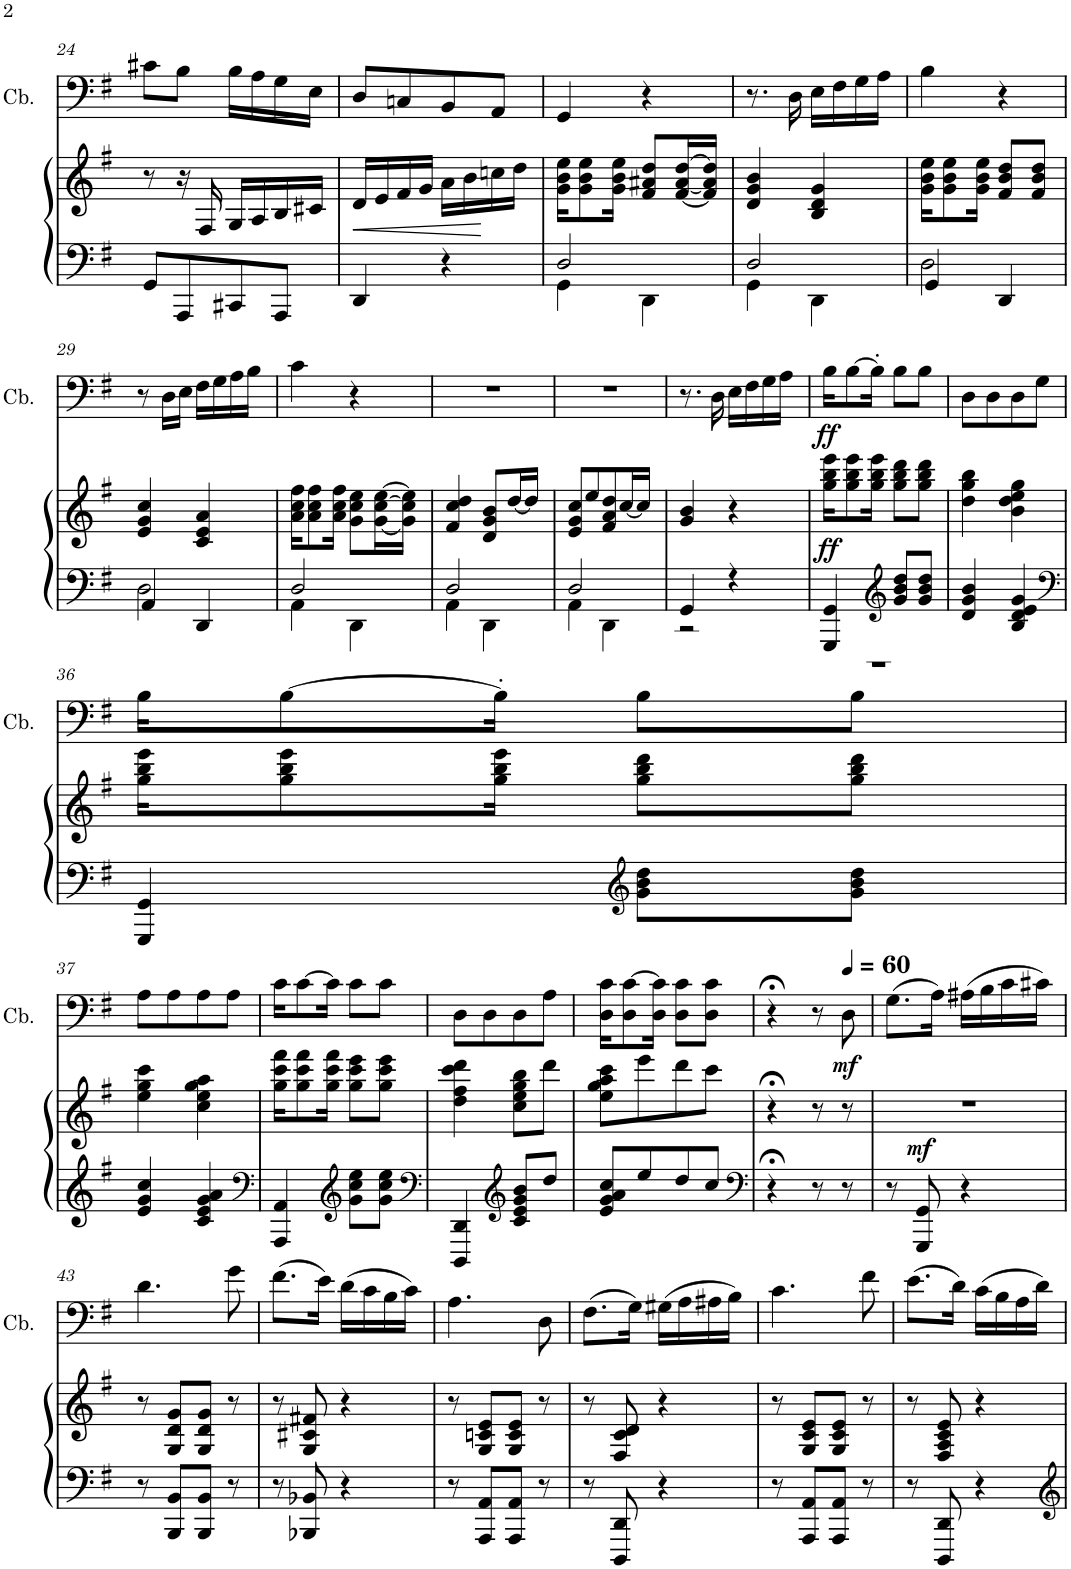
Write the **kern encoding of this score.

**kern	**kern	**dynam	**kern	**dynam
*part2	*part2	*part2	*part1	*part1
*staff3	*staff2	*staff2/3	*staff1	*staff1
*I"Piano	*	*	*I"Contrabass	*
*I'Pno	*	*	*I'Cb.	*
!!LO:PB:g=z
*clefF4	*clefG2	*	*clefF4	*
*	*	*	*Trd7c12	*
*k[f#]	*k[f#]	*	*k[f#]	*
*M2/4	*M2/4	*	*M2/4	*
=24	=24	=24	=24	=24
8GG/L	8r	.	8c#X\L	.
8AAA/	16r	.	8B\J	.
.	16F#/	.	.	.
8CC#X/	16G/LL	.	16B\LL	.
.	16A/	.	16A\	.
8AAA/J	16B/	.	16G\	.
.	16c#X/JJ	.	16E\JJ	.
=25	=25	=25	=25	=25
!	!	!LO:HP:b	!	!
4DD/	16d/LL	<	8D/L	.
.	16e/	.	.	.
.	16f#/	.	8Cn/	.
.	16g/JJ	.	.	.
4r	16a\LL	.	8BB/	.
.	16b\	.	.	.
.	16ccn\	[	8AA/J	.
.	16dd\JJ	.	.	.
=26	=26	=26	=26	=26
*^	*	*	*	*
2D/	4GG\	16g\ 16b\ 16ee\KL	.	4GG/	.
.	.	8g\ 8b\ 8ee\	.	.	.
.	.	16g\ 16b\ 16ee\Jk	.	.	.
.	4DD\	8f#/ 8a#X/ 8dd/L	.	4r	.
.	.	[16f#/ [16a#/ [16dd/L	.	.	.
.	.	16f#/] 16a#/] 16dd/]JJ	.	.	.
=27	=27	=27	=27	=27	=27
2D/	4GG\	4d/ 4g/ 4b/	.	8.r	.
.	.	.	.	16D\	.
.	4DD\	4B/ 4d/ 4g/	.	16E\LL	.
.	.	.	.	16F#\	.
.	.	.	.	16G\	.
.	.	.	.	16A\JJ	.
=28	=28	=28	=28	=28	=28
4GG/	2D\	16g\ 16b\ 16ee\KL	.	4B\	.
.	.	8g\ 8b\ 8ee\	.	.	.
.	.	16g\ 16b\ 16ee\Jk	.	.	.
4DD/	.	8f#/ 8b/ 8dd/L	.	4r	.
.	.	8f#/ 8b/ 8dd/J	.	.	.
!!LO:LB:g=z
=29	=29	=29	=29	=29	=29
4AA/	2D\	4e/ 4g/ 4cc/	.	8r	.
.	.	.	.	16D\LL	.
.	.	.	.	16E\JJ	.
4DD/	.	4c/ 4e/ 4a/	.	16F#\LL	.
.	.	.	.	16G\	.
.	.	.	.	16A\	.
.	.	.	.	16B\JJ	.
=30	=30	=30	=30	=30	=30
2D/	4AA\	16a\ 16cc\ 16ff#\KL	.	4c\	.
.	.	8a\ 8cc\ 8ff#\	.	.	.
.	.	16a\ 16cc\ 16ff#\Jk	.	.	.
.	4DD\	8g\ 8cc\ 8ee\L	.	4r	.
.	.	[16g\ [16cc\ [16ee\L	.	.	.
.	.	16g\] 16cc\] 16ee\]JJ	.	.	.
=31	=31	=31	=31	=31	=31
2D/	4AA\	4f#/ 4cc/ 4dd/	.	2r	.
.	4DD\	8d/ 8g/ 8b/L	.	.	.
.	.	[16dd/L	.	.	.
.	.	16dd/JJ]	.	.	.
=32	=32	=32	=32	=32	=32
2D/	4AA\	8e/ 8g/ 8cc/L	.	2r	.
.	.	8ee/	.	.	.
.	4DD\	8f#/ 8a/ 8dd/	.	.	.
.	.	[16cc/L	.	.	.
.	.	16cc/JJ]	.	.	.
=33	=33	=33	=33	=33	=33
4GG/	2r	4g/ 4b/	.	8.r	.
.	.	.	.	16D\	.
4r	.	4r	.	16E\LL	.
.	.	.	.	16F#\	.
.	.	.	.	16G\	.
.	.	.	.	16A\JJ	.
=34	=34	=34	=34	=34	=34
!	!	!	!LO:DY:b	!	!LO:DY:b
4GGG/ 4GG/	2r	16gg\ 16bb\ 16eee\KL	ff	16B\KL	ff
.	.	8gg\ 8bb\ 8eee\	.	[>8B\	.
.	.	16gg\ 16bb\ 16eee\Jk	.	16B'\Jk]	.
*clefG2	*	*	*	*	*
8g/ 8b/ 8dd/L	.	8gg\ 8bb\ 8ddd\L	.	8B\L	.
8g/ 8b/ 8dd/J	.	8gg\ 8bb\ 8ddd\J	.	8B\J	.
*v	*v	*	*	*	*
=35	=35	=35	=35	=35
4d/ 4g/ 4b/	4dd\ 4gg\ 4bb\	.	8D\L	.
.	.	.	8D\	.
4B/ 4d/ 4e/ 4g/	4b\ 4dd\ 4ee\ 4gg\	.	8D\	.
.	.	.	8G\J	.
!!LO:LB:g=z
=36	=36	=36	=36	=36
*clefF4	*	*	*	*
4GGG/ 4GG/	16gg\ 16bb\ 16eee\KL	.	16B\KL	.
.	8gg\ 8bb\ 8eee\	.	[>8B\	.
.	16gg\ 16bb\ 16eee\Jk	.	16B'\Jk]	.
*clefG2	*	*	*	*
8g\ 8b\ 8dd\L	8gg\ 8bb\ 8ddd\L	.	8B\L	.
8g\ 8b\ 8dd\J	8gg\ 8bb\ 8ddd\J	.	8B\J	.
!!LO:LB:g=z
=37	=37	=37	=37	=37
4e/ 4g/ 4cc/	4ee\ 4gg\ 4ccc\	.	8A\L	.
.	.	.	8A\	.
4c/ 4e/ 4g/ 4a/	4cc\ 4ee\ 4gg\ 4aa\	.	8A\	.
.	.	.	8A\J	.
=38	=38	=38	=38	=38
*clefF4	*	*	*	*
4AAA/ 4AA/	16gg\ 16ccc\ 16fff#\KL	.	16c\KL	.
.	8gg\ 8ccc\ 8fff#\	.	[>8c\	.
.	16gg\ 16ccc\ 16fff#\Jk	.	16c\Jk]	.
*clefG2	*	*	*	*
8g\ 8cc\ 8ee\L	8gg\ 8ccc\ 8eee\L	.	8c\L	.
8g\ 8cc\ 8ee\J	8gg\ 8ccc\ 8eee\J	.	8c\J	.
=39	=39	=39	=39	=39
*clefF4	*	*	*	*
4DDD/ 4DD/	4dd\ 4ff#\ 4ccc\ 4ddd\	.	8D\L	.
.	.	.	8D\	.
*clefG2	*	*	*	*
8c/ 8e/ 8g/ 8b/L	8cc\ 8ee\ 8gg\ 8bb\L	.	8D\	.
8dd/J	8ddd\J	.	8A\J	.
=40	=40	=40	=40	=40
8e/ 8g/ 8a/ 8cc/L	8ee\ 8gg\ 8aa\ 8ccc\L	.	16D\ 16c\KL	.
.	.	.	8D\ [8c\	.
8ee/	8eee\	.	.	.
.	.	.	16D\ 16c\]Jk	.
8dd/	8ddd\	.	8D\ 8c\L	.
8cc/J	8ccc\J	.	8D\ 8c\J	.
=41	=41	=41	=41	=41
*clefF4	*	*	*	*
4r;<	4r;<	.	4r;<	.
8r	8r	.	8r	.
*	*	*	*MM60	*
!	!	!	!	!LO:DY:b
8r	8r	.	8D\	mf
=42	=42	=42	=42	=42
8r	2r	.	(>8.G\L	.
!	!	!LO:DY:a=2	!	!
8GGG/ 8GG/	.	mf	.	.
.	.	.	16A\Jk)	.
4r	.	.	(>16A#X\LL	.
.	.	.	16B\	.
.	.	.	16c\	.
.	.	.	16c#X\JJ)	.
!!LO:LB:g=z
=43	=43	=43	=43	=43
8r	8r	.	4.d\	.
8BBB/ 8BB/L	8G/ 8d/ 8g/L	.	.	.
8BBB/ 8BB/J	8G/ 8d/ 8g/J	.	.	.
8r	8r	.	8g\	.
=44	=44	=44	=44	=44
8r	8r	.	(>8.f#\L	.
8BBB-X/ 8BB-X/	8G/ 8c#X/ 8f#X/	.	.	.
.	.	.	16e\Jk)	.
4r	4r	.	(>16d\LL	.
.	.	.	16c\	.
.	.	.	16B\	.
.	.	.	16c\JJ)	.
=45	=45	=45	=45	=45
8r	8r	.	4.A\	.
8AAA/ 8AA/L	8G/ 8cn/ 8e/L	.	.	.
8AAA/ 8AA/J	8G/ 8c/ 8e/J	.	.	.
8r	8r	.	8D\	.
=46	=46	=46	=46	=46
8r	8r	.	(>8.F#\L	.
8DDD/ 8DD/	8F#/ 8c/ 8d/	.	.	.
.	.	.	16G\Jk)	.
4r	4r	.	(>16G#X\LL	.
.	.	.	16A\	.
.	.	.	16A#X\	.
.	.	.	16B\JJ)	.
=47	=47	=47	=47	=47
8r	8r	.	4.c\	.
8AAA/ 8AA/L	8G/ 8c/ 8e/L	.	.	.
8AAA/ 8AA/J	8G/ 8c/ 8e/J	.	.	.
8r	8r	.	8f#\	.
=48	=48	=48	=48	=48
8r	8r	.	(>8.e\L	.
8DDD/ 8DD/	8F#/ 8A/ 8c/ 8e/	.	.	.
.	.	.	16d\Jk)	.
4r	4r	.	(>16c\LL	.
.	.	.	16B\	.
.	.	.	16A\	.
.	.	.	16d\JJ)	.
=	=	=	=	=
*-	*-	*-	*-	*-
